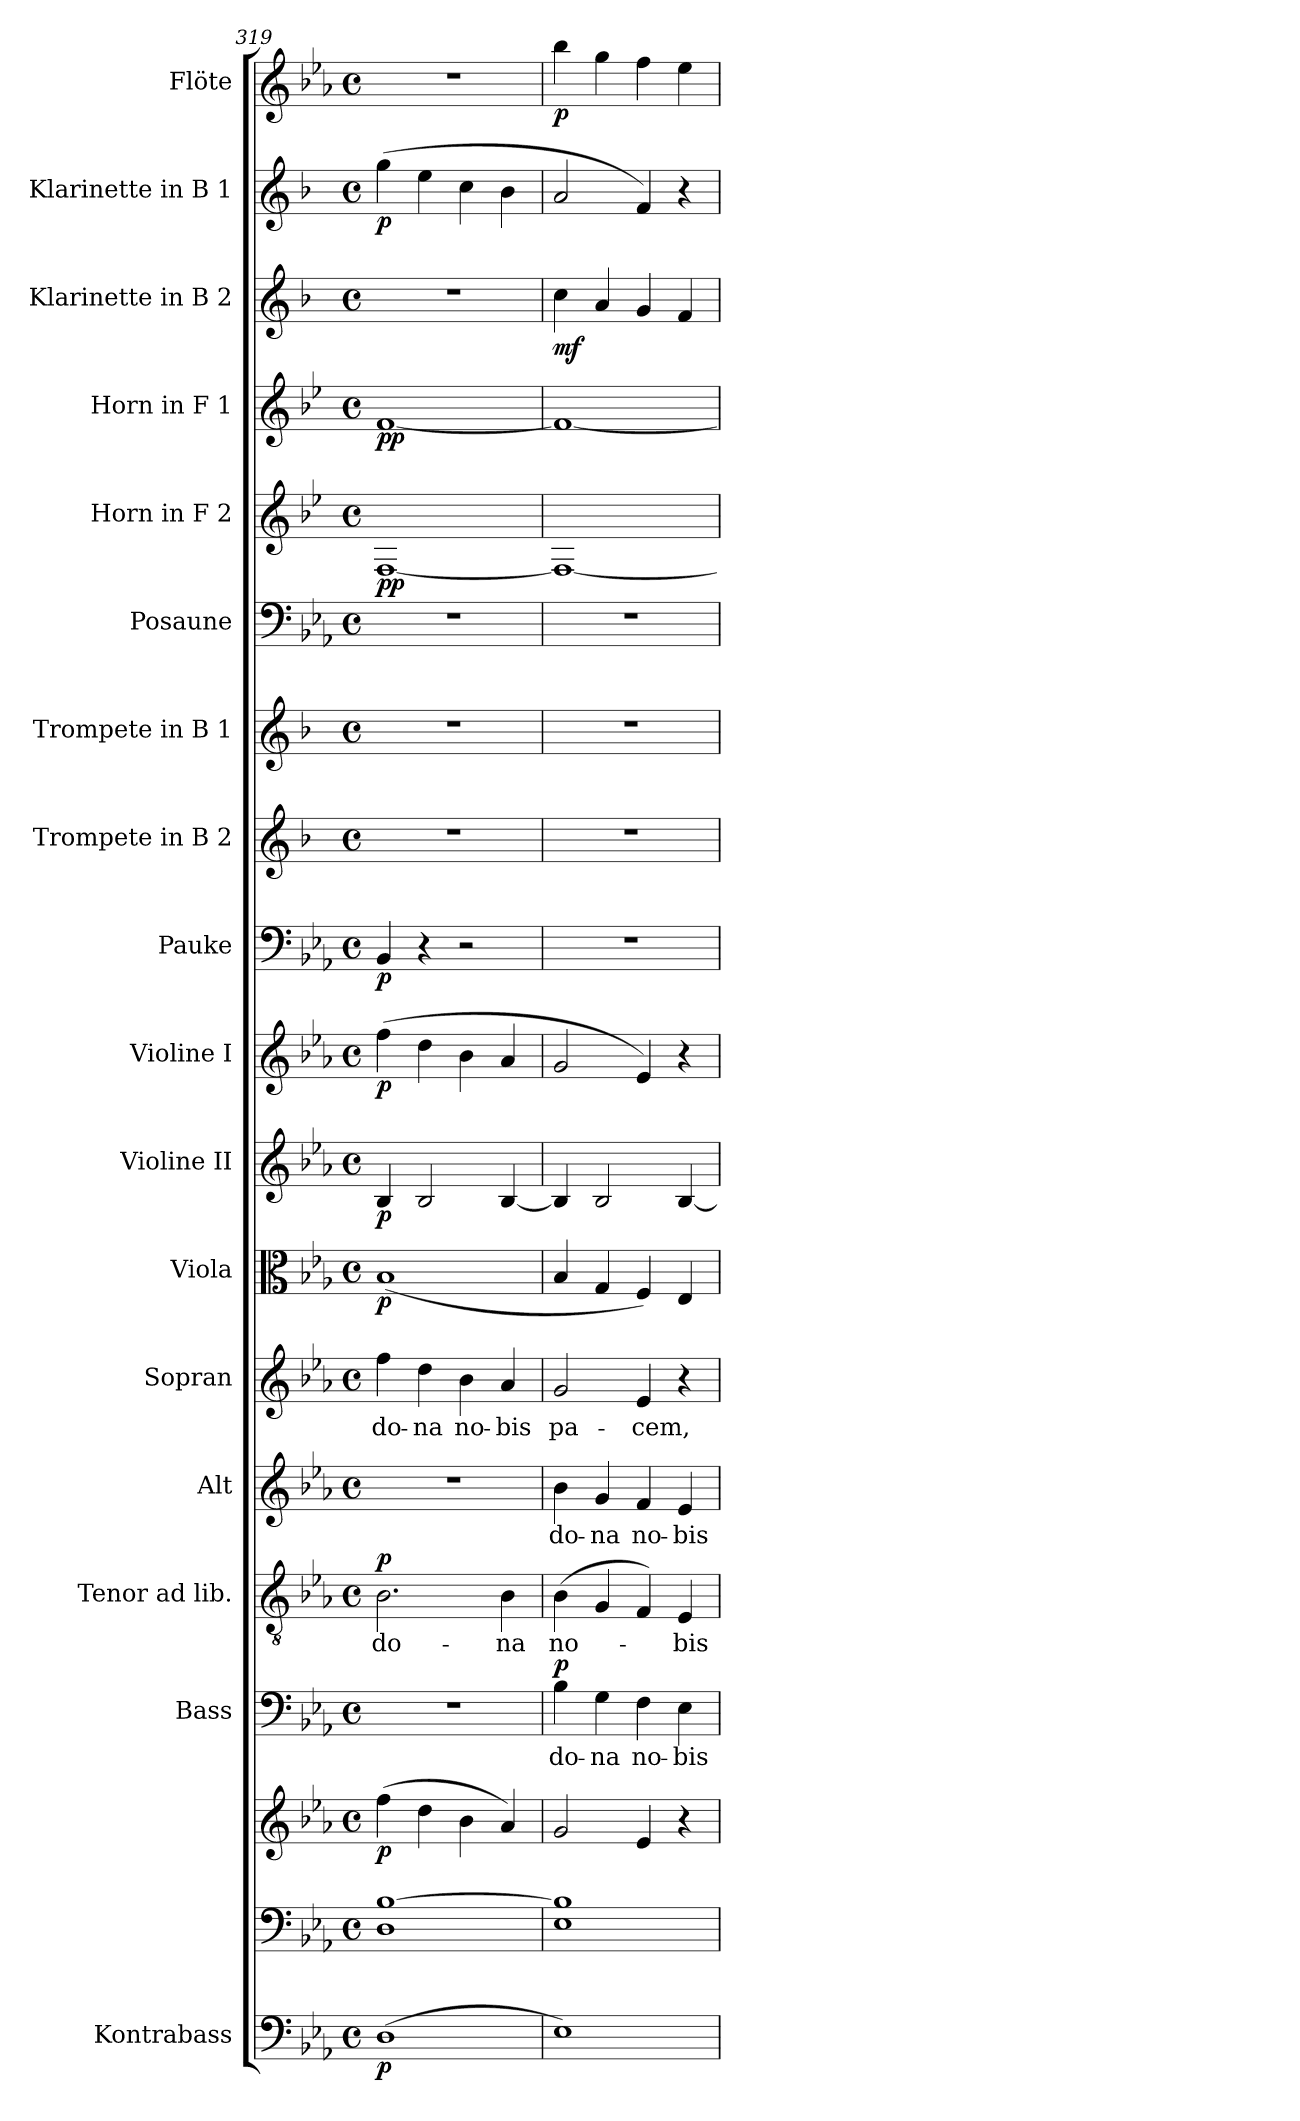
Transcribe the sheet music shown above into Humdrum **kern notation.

**kern	**dynam	**kern	**kern	**dynam	**kern	**text	**dynam	**kern	**text	**dynam	**kern	**text	**kern	**text	**kern	**dynam	**kern	**dynam	**kern	**dynam	**kern	**dynam	**kern	**kern	**kern	**kern	**dynam	**kern	**dynam	**kern	**dynam	**kern	**dynam	**kern	**dynam
*part18	*part18	*part17	*part17	*part17	*part16	*part16	*part16	*part15	*part15	*part15	*part14	*part14	*part13	*part13	*part12	*part12	*part11	*part11	*part10	*part10	*part9	*part9	*part8	*part7	*part6	*part5	*part5	*part4	*part4	*part3	*part3	*part2	*part2	*part1	*part1
*staff19	*staff19	*staff18	*staff17	*staff17/18	*staff16	*staff16	*staff16	*staff15	*staff15	*staff15	*staff14	*staff14	*staff13	*staff13	*staff12	*staff12	*staff11	*staff11	*staff10	*staff10	*staff9	*staff9	*staff8	*staff7	*staff6	*staff5	*staff5	*staff4	*staff4	*staff3	*staff3	*staff2	*staff2	*staff1	*staff1
*I"Kontrabass	*	*	*	*	*I"Bass	*	*	*I"Tenor ad lib.	*	*	*I"Alt	*	*I"Sopran	*	*I"Viola	*	*I"Violine II	*	*I"Violine I	*	*I"Pauke	*	*I"Trompete in B 2	*I"Trompete in B 1	*I"Posaune	*I"Horn in F 2	*	*I"Horn in F 1	*	*I"Klarinette in B 2	*	*I"Klarinette in B 1	*	*I"Flöte	*
*I'Kb.	*	*	*	*	*I'B	*	*	*I'T	*	*	*I'A	*	*I'S	*	*I'Vla.	*	*I'Vl. II	*	*I'Vl. I	*	*I'Pk.	*	*	*	*I'Pos.	*I'Hrn. 2	*	*I'Hrn. 1	*	*	*	*	*	*I'Fl.	*
*clefF4	*	*clefF4	*clefG2	*	*clefF4	*	*	*clefGv2	*	*	*clefG2	*	*clefG2	*	*clefC3	*	*clefG2	*	*clefG2	*	*clefF4	*	*clefG2	*clefG2	*clefF4	*clefG2	*	*clefG2	*	*clefG2	*	*clefG2	*	*clefG2	*
*ITrd7c12	*	*	*	*	*	*	*	*	*	*	*	*	*	*	*	*	*	*	*	*	*	*	*ITrd1c2	*ITrd1c2	*	*ITrd4c7	*	*ITrd4c7	*	*ITrd1c2	*	*ITrd1c2	*	*	*
*k[b-e-a-]	*	*k[b-e-a-]	*k[b-e-a-]	*	*k[b-e-a-]	*	*	*k[b-e-a-]	*	*	*k[b-e-a-]	*	*k[b-e-a-]	*	*k[b-e-a-]	*	*k[b-e-a-]	*	*k[b-e-a-]	*	*k[b-e-a-]	*	*k[b-e-a-]	*k[b-e-a-]	*k[b-e-a-]	*k[b-e-a-]	*	*k[b-e-a-]	*	*k[b-e-a-]	*	*k[b-e-a-]	*	*k[b-e-a-]	*
*E-:	*	*E-:	*E-:	*	*E-:	*	*	*E-:	*	*	*E-:	*	*E-:	*	*E-:	*	*E-:	*	*E-:	*	*E-:	*	*E-:	*E-:	*E-:	*E-:	*	*E-:	*	*E-:	*	*E-:	*	*E-:	*
*M4/4	*	*M4/4	*M4/4	*	*M4/4	*	*	*M4/4	*	*	*M4/4	*	*M4/4	*	*M4/4	*	*M4/4	*	*M4/4	*	*M4/4	*	*M4/4	*M4/4	*M4/4	*M4/4	*	*M4/4	*	*M4/4	*	*M4/4	*	*M4/4	*
*met(c)	*	*met(c)	*met(c)	*	*met(c)	*	*	*met(c)	*	*	*met(c)	*	*met(c)	*	*met(c)	*	*met(c)	*	*met(c)	*	*met(c)	*	*met(c)	*met(c)	*met(c)	*met(c)	*	*met(c)	*	*met(c)	*	*met(c)	*	*met(c)	*
=319	=319	=319	=319	=319	=319	=319	=319	=319	=319	=319	=319	=319	=319	=319	=319	=319	=319	=319	=319	=319	=319	=319	=319	=319	=319	=319	=319	=319	=319	=319	=319	=319	=319	=319	=319
!	!LO:DY:b	!	!	!LO:DY:b	!	!	!	!	!LO:LY:b	!LO:DY:a	!	!	!	!LO:LY:b	!	!LO:DY:b	!	!LO:DY:b	!	!LO:DY:b	!	!LO:DY:b	!	!	!	!	!LO:DY:b	!	!LO:DY:b	!	!	!	!LO:DY:b	!	!
(>1DD	p	1D [1B-	(>4ff\	p	1r	.	.	2.B-\	do-	p	1r	.	4ff\	do-	(<1B-	p	4B-/	p	(>4ff\	p	4BB-/	p	1r	1r	1r	[1BB-	pp	[1B-	pp	1r	.	(>4ff\	p	1r	.
!	!	!	!	!	!	!	!	!	!	!	!	!	!	!LO:LY:b	!	!	!	!	!	!	!	!	!	!	!	!	!	!	!	!	!	!	!	!	!
.	.	.	4dd\	.	.	.	.	.	.	.	.	.	4dd\	-na	.	.	2B-/	.	4dd\	.	4r	.	.	.	.	.	.	.	.	.	.	4dd\	.	.	.
!	!	!	!	!	!	!	!	!	!	!	!	!	!	!LO:LY:b	!	!	!	!	!	!	!	!	!	!	!	!	!	!	!	!	!	!	!	!	!
.	.	.	4b-\	.	.	.	.	.	.	.	.	.	4b-\	no-	.	.	.	.	4b-\	.	2r	.	.	.	.	.	.	.	.	.	.	4b-\	.	.	.
!	!	!	!	!	!	!	!	!	!LO:LY:b	!	!	!	!	!LO:LY:b	!	!	!	!	!	!	!	!	!	!	!	!	!	!	!	!	!	!	!	!	!
.	.	.	4a-/)	.	.	.	.	4B-\	-na	.	.	.	4a-/	-bis	.	.	[4B-/	.	4a-/	.	.	.	.	.	.	.	.	.	.	.	.	4a-\	.	.	.
=320	=320	=320	=320	=320	=320	=320	=320	=320	=320	=320	=320	=320	=320	=320	=320	=320	=320	=320	=320	=320	=320	=320	=320	=320	=320	=320	=320	=320	=320	=320	=320	=320	=320	=320	=320
!	!	!	!	!	!	!LO:LY:b	!LO:DY:a	!	!LO:LY:b	!	!	!LO:LY:b	!	!LO:LY:b	!	!	!	!	!	!	!	!	!	!	!	!	!	!	!	!	!LO:DY:b	!	!	!	!LO:DY:b
1EE-)	.	1E- 1B-]	2g/	.	4B-\	do-	p	(>4B-\	no-	.	4b-\	do-	2g/	pa-	4B-/	.	4B-/]	.	2g/	.	1r	.	1r	1r	1r	1BB-_	.	1B-_	.	4b-\	mf	2g/	.	4bb-\	p
!	!	!	!	!	!	!LO:LY:b	!	!	!	!	!	!LO:LY:b	!	!	!	!	!	!	!	!	!	!	!	!	!	!	!	!	!	!	!	!	!	!	!
.	.	.	.	.	4G\	-na	.	4G/	.	.	4g/	-na	.	.	4G/	.	2B-/	.	.	.	.	.	.	.	.	.	.	.	.	4g/	.	.	.	4gg\	.
!	!	!	!	!	!	!LO:LY:b	!	!	!	!	!	!LO:LY:b	!	!LO:LY:b	!	!	!	!	!	!	!	!	!	!	!	!	!	!	!	!	!	!	!	!	!
.	.	.	4e-/	.	4F\	no-	.	4F/)	.	.	4f/	no-	4e-/	-cem,	4F/)	.	.	.	4e-/)	.	.	.	.	.	.	.	.	.	.	4f/	.	4e-/)	.	4ff\	.
!	!	!	!	!	!	!LO:LY:b	!	!	!LO:LY:b	!	!	!LO:LY:b	!	!	!	!	!	!	!	!	!	!	!	!	!	!	!	!	!	!	!	!	!	!	!
.	.	.	4r	.	4E-\	-bis	.	4E-/	-bis	.	4e-/	-bis	4r	.	4E-/	.	[4B-/	.	4r	.	.	.	.	.	.	.	.	.	.	4e-/	.	4r	.	4ee-\	.
=	=	=	=	=	=	=	=	=	=	=	=	=	=	=	=	=	=	=	=	=	=	=	=	=	=	=	=	=	=	=	=	=	=	=	=
*-	*-	*-	*-	*-	*-	*-	*-	*-	*-	*-	*-	*-	*-	*-	*-	*-	*-	*-	*-	*-	*-	*-	*-	*-	*-	*-	*-	*-	*-	*-	*-	*-	*-	*-	*-
